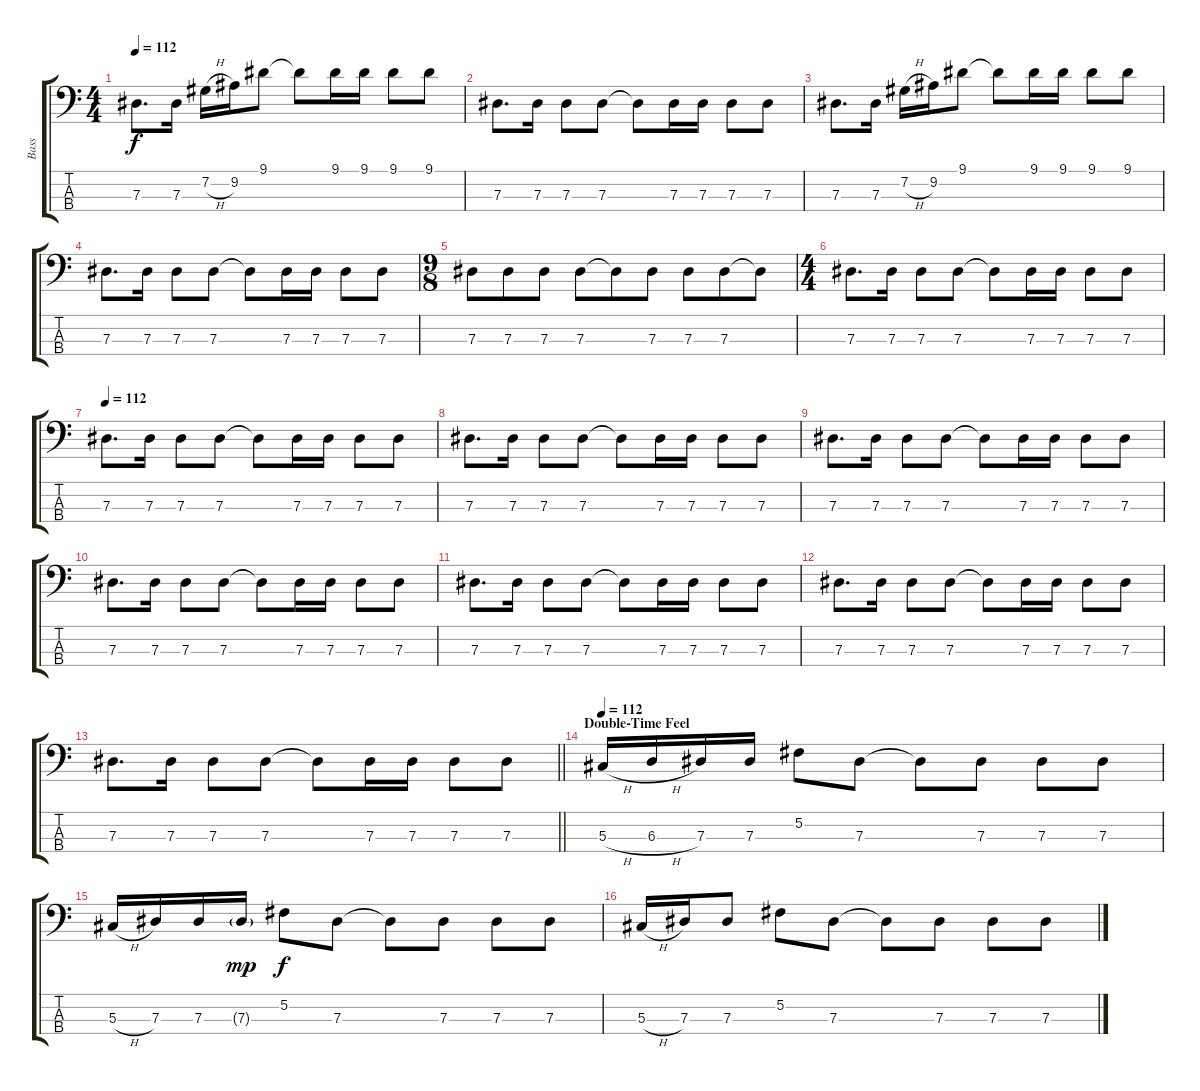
\track ("Bass" "Bass") {instrument electricbassfinger}
\staff {score tabs}
\tuning (Gb2 Db2 Ab1 Eb1) {hide}
\ts (4 4)
\tempo 112
\clef f4
\ks c
7.3.8{d dy f} 7.3.16 7.2{h}.16 9.2.16 9.1.8 9.1{t}.8 9.1.16 9.1.16 9.1.8 9.1.8 |
7.3.8{d} 7.3.16 7.3.8 7.3.8 7.3{t}.8 7.3.16 7.3.16 7.3.8 7.3.8 |
7.3.8{d} 7.3.16 7.2{h}.16 9.2.16 9.1.8 9.1{t}.8 9.1.16 9.1.16 9.1.8 9.1.8 |
7.3.8{d} 7.3.16 7.3.8 7.3.8 7.3{t}.8 7.3.16 7.3.16 7.3.8 7.3.8 |
\ts (9 8)
7.3.8 7.3.8 7.3.8 7.3.8 7.3{t}.8 7.3.8 7.3.8 7.3.8 7.3{t}.8 |
\ts (4 4)
7.3.8{d} 7.3.16 7.3.8 7.3.8 7.3{t}.8 7.3.16 7.3.16 7.3.8 7.3.8 |
\tempo 112
7.3.8{d} 7.3.16 7.3.8 7.3.8 7.3{t}.8 7.3.16 7.3.16 7.3.8 7.3.8 |
7.3.8{d} 7.3.16 7.3.8 7.3.8 7.3{t}.8 7.3.16 7.3.16 7.3.8 7.3.8 |
7.3.8{d} 7.3.16 7.3.8 7.3.8 7.3{t}.8 7.3.16 7.3.16 7.3.8 7.3.8 |
7.3.8{d} 7.3.16 7.3.8 7.3.8 7.3{t}.8 7.3.16 7.3.16 7.3.8 7.3.8 |
7.3.8{d} 7.3.16 7.3.8 7.3.8 7.3{t}.8 7.3.16 7.3.16 7.3.8 7.3.8 |
7.3.8{d} 7.3.16 7.3.8 7.3.8 7.3{t}.8 7.3.16 7.3.16 7.3.8 7.3.8 |
\barLineRight lightlight
7.3.8{d} 7.3.16 7.3.8 7.3.8 7.3{t}.8 7.3.16 7.3.16 7.3.8 7.3.8 |
\section ("" "Double-Time Feel")
\tempo 112
5.3{h}.16 6.3{h}.16 7.3.16 7.3.16 5.2.8 7.3.8 7.3{t}.8 7.3.8 7.3.8 7.3.8 |
5.3{h}.16 7.3.16 7.3.16 7.3{g}.16{dy mp} 5.2.8{dy f} 7.3.8 7.3{t}.8 7.3.8 7.3.8 7.3.8 |
5.3{h}.16 7.3.16 7.3.8 5.2.8 7.3.8 7.3{t}.8 7.3.8 7.3.8 7.3.8
